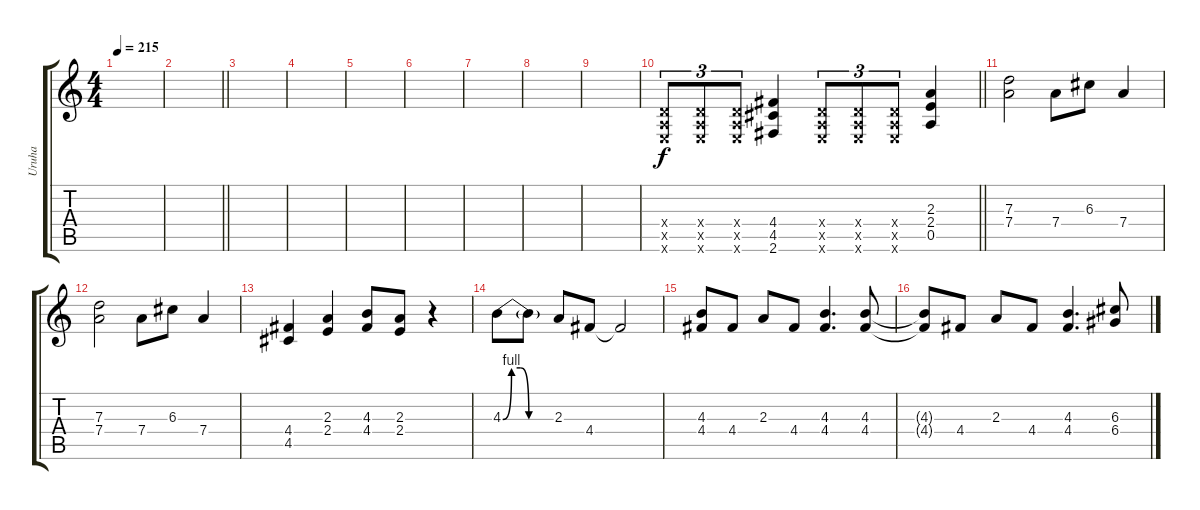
\track ("Uruha" "Uruha") {instrument distortionguitar}
\staff {score tabs}
\tuning (E4 B3 G3 D3 A2 E2) {hide}
\ts (4 4)
\tempo 215
\clef g2
\ks c
|
\barLineRight lightlight
|
|
|
|
|
|
|
|
\barLineRight lightlight
(0.4{x} 0.5{x} 0.6{x}).8{tu (3 2) balance 16} (0.4{x} 0.5{x} 0.6{x}).8{tu (3 2)} (0.4{x} 0.5{x} 0.6{x}).8{tu (3 2)} (4.4 4.5 2.6).4 (0.4{x} 0.5{x} 0.6{x}).8{tu (3 2)} (0.4{x} 0.5{x} 0.6{x}).8{tu (3 2)} (0.4{x} 0.5{x} 0.6{x}).8{tu (3 2)} (2.3 2.4 0.5).4 |
(7.3 7.4).2 7.4.8 6.3.8 7.4.4 |
(7.3 7.4).2 7.4.8 6.3.8 7.4.4 |
(4.4 4.5).4 (2.3 2.4).4 (4.3 4.4).8 (2.3 2.4).8 r.4 |
4.3{be (custom 0 0 10 4 20 4 30 0 60 0)}.8 4.3{t}.8 2.3.8 4.4.8 4.4{t}.2 |
(4.3 4.4).8 4.4.8 2.3.8 4.4.8 (4.3 4.4).4{d} (4.3 4.4).8 |
(4.3{t} 4.4{t}).8 4.4.8 2.3.8 4.4.8 (4.3 4.4).4{d} (6.3 6.4).8
